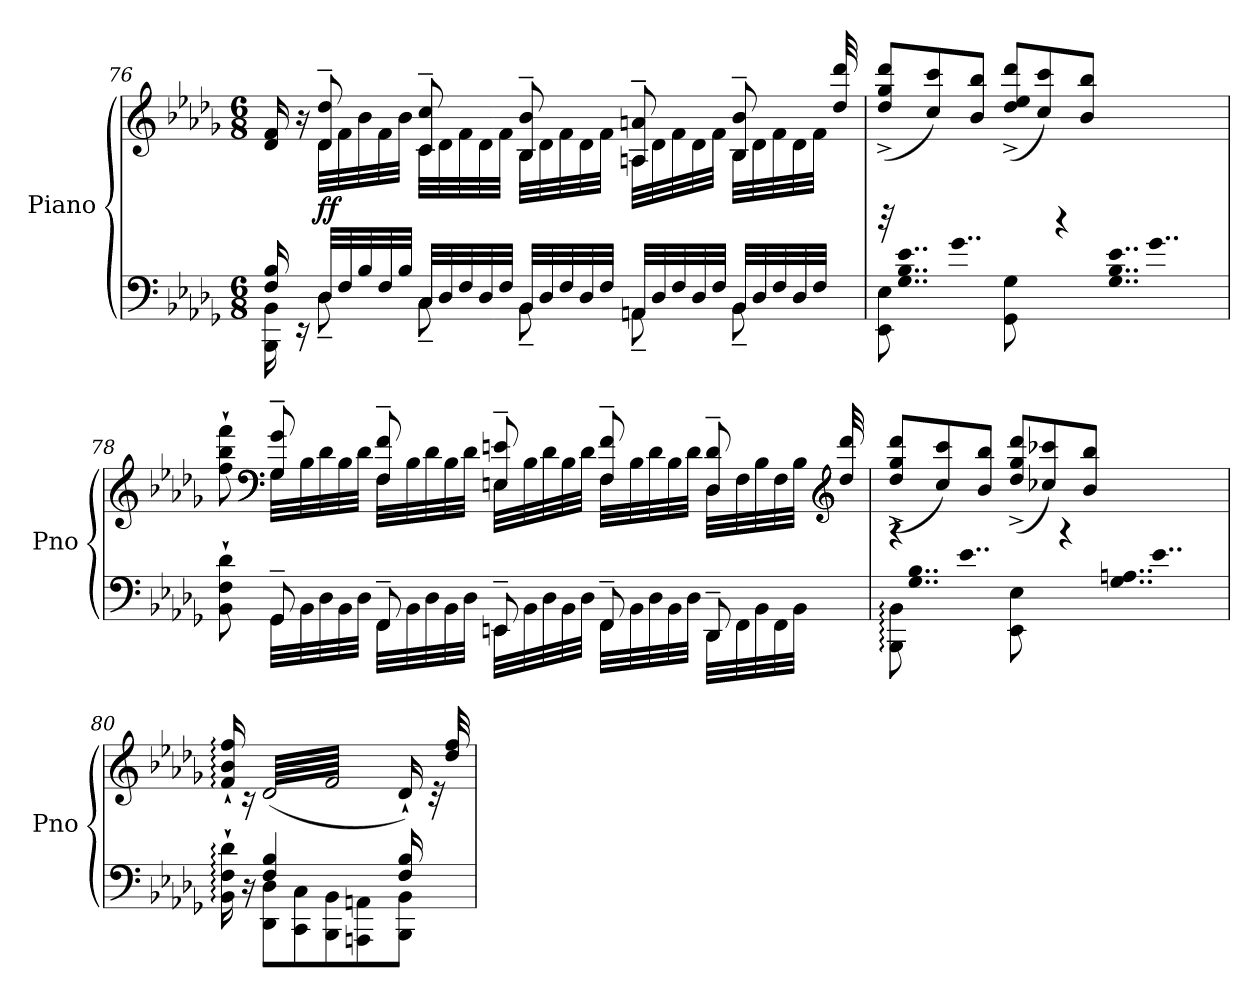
**kern	**kern	**dynam
*part1	*part1	*part1
*staff2	*staff1	*staff1/2
*I"Piano	*	*
*I'Pno	*	*
*clefF4	*clefG2	*
*k[b-e-a-d-g-]	*k[b-e-a-d-g-]	*
*M6/8	*M6/8	*
=76	=76	=76
*^	*^	*
*	*^	*	*	*
16F/ 16B-/	16BBB-\ 16BB-\	8ryy	16d-/ 16f/	16ryy	.
2ryy	16rEE	.	16r	16ryy	.
*	*	*Xtuplet	*	*Xtuplet	*
!	!	!	!	!	!LO:DY:b
.	8D-~\	40D-/LLL	8d-/~ 8dd-/~	40d-\LLL	ff
.	.	40F/	.	40f\	.
.	.	40B-/	.	40b-\	.
.	.	40F/	.	40f\	.
.	.	40B-/JJJ	.	40b-\JJJ	.
.	8C~\	40C/LLL	8c/~ 8cc/~	40c\LLL	.
.	.	40D-/	.	40d-\	.
.	.	40F/	.	40f\	.
.	.	40D-/	.	40d-\	.
.	.	40F/JJJ	.	40f\JJJ	.
.	8BB-~\	40BB-/LLL	8B-/~ 8b-/~	40B-\LLL	.
.	.	40D-/	.	40d-\	.
.	.	40F/	.	40f\	.
.	.	40D-/	.	40d-\	.
.	.	40F/JJJ	.	40f\JJJ	.
.	8AAn~\	40AA/LLL	8An/~ 8an/~	40A\LLL	.
.	.	40D-/	.	40d-\	.
.	.	40F/	.	40f\	.
8..ryy	.	.	.	.	.
.	.	40D-/	.	40d-\	.
.	.	40F/JJJ	.	40f\JJJ	.
.	8BB-~\	40BB-/LLL	8B-/~ 8b-/~	40B-\LLL	.
.	.	40D-/	.	40d-\	.
.	.	40F/	.	40f\	.
.	.	40D-/	.	40d-\	.
.	.	40F/JJJ	.	40f\JJJ	.
.	32ryy	32ryy	32dd-/ 32ddd-/	32ryy	.
!!LO:LB:g=z
=77	=77	=77	=77	=77	=77
!	!LO:N:vis=32	!	!	!	!
*	*v	*v	*	*	*
*	*	*v	*v	*
8EE-\ 8E-\	384%11rdd	(8dd-/^ 8gg-/^ 8ddd-/^L	.
!	!LO:N:vis=4..	!	!
.	480%83G-/ 480%83B-/ 480%83e-/	.	.
8ryy	.	8cc/ 8ccc/)	.
!	!LO:N:vis=4..	!	!
.	480%83g-/	.	.
8ryy	.	8b-/ 8bb-/J	.
.	1920ryy	.	.
!	!LO:N:vis=32	!	!
8GG-\ 8G-\	384%11rdd	(8dd-/^ 8ee-/^ 8ddd-/^L	.
!	!LO:N:vis=4..	!	!
.	480%83G-/ 480%83B-/ 480%83e-/	.	.
8ryy	.	8cc/ 8ccc/)	.
!	!LO:N:vis=4..	!	!
.	480%83g-/	.	.
8ryy	.	8b-/ 8bb-/J	.
.	1920ryy	.	.
=78	=78	=78	=78
*	*	*^	*
8BB-\` 8F\` 8d-\`	8ryy	8ff\` 8bb-\` 8fff\`	8ryy	.
*	*	*clefF4	*	*
8GG-~/	40GG-\LLL	8G-/~ 8g-/~	40G-\LLL	.
.	40BB-\	.	40B-\	.
.	40D-\	.	40d-\	.
.	40BB-\	.	40B-\	.
.	40D-\JJJ	.	40d-\JJJ	.
8FF~/	40FF\LLL	8F/~ 8f/~	40F\LLL	.
.	40BB-\	.	40B-\	.
.	40D-\	.	40d-\	.
.	40BB-\	.	40B-\	.
.	40D-\JJJ	.	40d-\JJJ	.
8EEn~/	40EE\LLL	8En/~ 8en/~	40E\LLL	.
.	40BB-\	.	40B-\	.
.	40D-\	.	40d-\	.
.	40BB-\	.	40B-\	.
.	40D-\JJJ	.	40d-\JJJ	.
8FF~/	40FF\LLL	8F/~ 8f/~	40F\LLL	.
.	40BB-\	.	40B-\	.
.	40D-\	.	40d-\	.
.	40BB-\	.	40B-\	.
.	40D-\JJJ	.	40d-\JJJ	.
8DD-~/	40DD-\LLL	8D-/~ 8d-/~	40D-\LLL	.
.	40FF\	.	40F\	.
.	40BB-\	.	40B-\	.
.	40FF\	.	40F\	.
.	40BB-\JJJ	.	40B-\JJJ	.
*	*	*clefG2	*	*
32ryy	32ryy	32dd-/ 32ddd-/	32ryy	.
=79	=79	=79	=79	=79
!	!LO:N:vis=32	!	!	!
*	*	*v	*v	*
8BBB-\: 8BB-\:	384%11rb	(8dd-/^ 8gg-/^ 8ddd-/^L	.
!	!LO:N:vis=4..	!	!
.	480%83G-/ 480%83B-/	.	.
8ryy	.	8cc/ 8ccc/)	.
!	!LO:N:vis=4..	!	!
.	480%83e-/	.	.
8ryy	.	8b-/ 8bb-/J	.
.	1920ryy	.	.
!	!LO:N:vis=32	!	!
8EE-\ 8E-\	384%11rb	(8dd-/^ 8gg-/^ 8ddd-/^L	.
!	!LO:N:vis=4..	!	!
.	480%83G-/ 480%83An/	.	.
8ryy	.	8cc-X/ 8ccc-X/)	.
!	!LO:N:vis=4..	!	!
.	480%83e-/	.	.
8ryy	.	8b-/ 8bb-/J	.
.	1920ryy	.	.
!!LO:LB:g=z
=80	=80	=80	=80
*	*	*^	*
8ryy	16BB-\:` 16F\:` 16d-\:`	16f/:` 16b-/:` 16ff/:`	4.ryy	.
.	16r	16rc	.	.
*	*	*tremolo	*	*
4F/ 4B-/	8DD-\ 8D-\L	(64d-/LLLL	.	.
.	.	64f/	.	.
.	.	64d-/	.	.
.	.	64f/	.	.
.	.	64d-/	.	.
.	.	64f/	.	.
.	.	64d-/	.	.
.	.	64f/	.	.
.	8CC\ 8C\	64d-/	.	.
.	.	64f/	.	.
.	.	64d-/	.	.
.	.	64f/	.	.
.	.	64d-/	.	.
.	.	64f/	.	.
.	.	64d-/	.	.
.	.	64f/	.	.
4ryy	8BBB-\ 8BB-\	64d-/	8ryy	.
.	.	64f/	.	.
.	.	64d-/	.	.
.	.	64f/	.	.
.	.	64d-/	.	.
.	.	64f/	.	.
.	.	64d-/	.	.
.	.	64f/	.	.
.	8AAAn\ 8AAn\	64d-/	16ryy	.
.	.	64f/	.	.
.	.	64d-/	.	.
.	.	64f/	.	.
.	.	64d-/	16ryy	.
.	.	64f/	.	.
.	.	64d-/	.	.
.	.	64f/JJJJ	.	.
*	*	*Xtremolo	*	*
16F/ 16B-/	8BBB-\ 8BB-\J	16d-`/)	16ryy	.
.	.	.	.	.
.	.	.	.	.
.	.	.	.	.
16ryy	.	32rc	16ryy	.
.	.	.	.	.
.	.	32dd-/ 32ff/	.	.
.	.	.	.	.
.	.	.	.	.
.	.	.	.	.
.	.	.	.	.
.	.	.	.	.
.	.	.	.	.
.	.	.	.	.
.	.	.	.	.
.	.	.	.	.
*v	*v	*	*	*
*	*v	*v	*
=	=	=
*-	*-	*-
